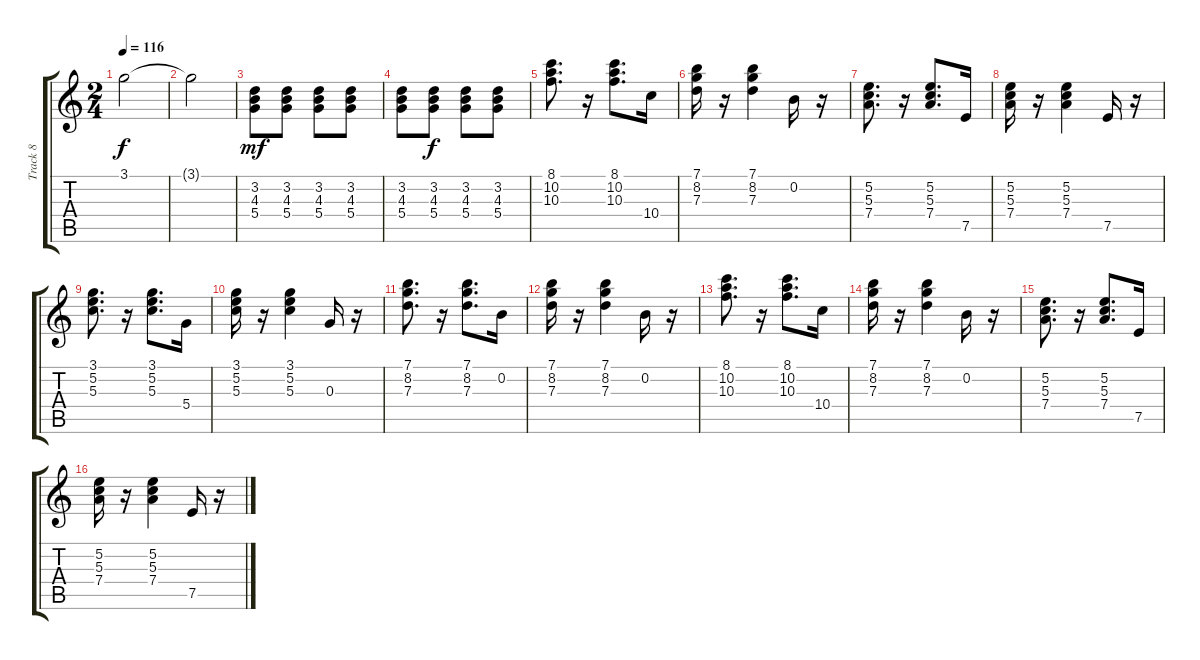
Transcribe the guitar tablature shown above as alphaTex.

\track ("Track 8" "Track 8") {instrument acousticguitarsteel}
\staff {score tabs}
\tuning (E4 B3 G3 D3 A2 E2) {hide}
\ts (2 4)
\tempo 116
\clef g2
\ks c
3.1.2{dy f} |
3.1{t}.2 |
(3.2 4.3 5.4).8{dy mf} (3.2 4.3 5.4).8 (3.2 4.3 5.4).8 (3.2 4.3 5.4).8 |
(3.2 4.3 5.4).8 (3.2 4.3 5.4).8{dy f} (3.2 4.3 5.4).8 (3.2 4.3 5.4).8 |
(8.1 10.2 10.3).8{d} r.16 (8.1 10.2 10.3).8{d} 10.4.16 |
(7.1 8.2 7.3).16 r.16 (7.1 8.2 7.3).4 0.2.16 r.16 |
(5.2 5.3 7.4).8{d} r.16 (5.2 5.3 7.4).8{d} 7.5.16 |
(5.2 5.3 7.4).16 r.16 (5.2 5.3 7.4).4 7.5.16 r.16 |
(3.1 5.2 5.3).8{d} r.16 (3.1 5.2 5.3).8{d} 5.4.16 |
(3.1 5.2 5.3).16 r.16 (3.1 5.2 5.3).4 0.3.16 r.16 |
(7.1 8.2 7.3).8{d} r.16 (7.1 8.2 7.3).8{d} 0.2.16 |
(7.1 8.2 7.3).16 r.16 (7.1 8.2 7.3).4 0.2.16 r.16 |
(8.1 10.2 10.3).8{d} r.16 (8.1 10.2 10.3).8{d} 10.4.16 |
(7.1 8.2 7.3).16 r.16 (7.1 8.2 7.3).4 0.2.16 r.16 |
(5.2 5.3 7.4).8{d} r.16 (5.2 5.3 7.4).8{d} 7.5.16 |
(5.2 5.3 7.4).16 r.16 (5.2 5.3 7.4).4 7.5.16 r.16
